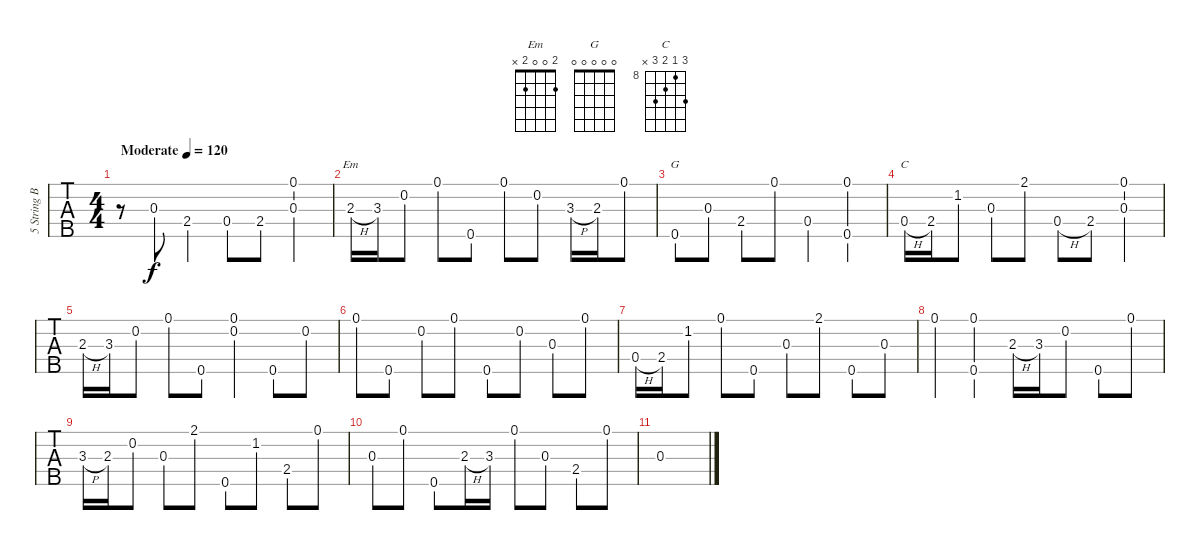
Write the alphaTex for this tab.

\track ("5 String Banjo" "5 String B") {instrument banjo}
\staff {tabs}
\tuning (D4 B3 G3 D3 G4) {hide}
\displaytranspose 12
\chord ("Em" 2 0 0 2 x)
\chord ("G" 0 0 0 0 0)
\chord ("C" 10 8 9 10 x) {firstfret 8}
\ts (4 4)
\tempo (120 "Moderate")
\clef g2
\ks c
r.8{dy f instrument banjo} 0.3.8 2.4.4 0.4.8 2.4.8 (0.1 0.3).4 |
2.3{h}.16{ch "Em"} 3.3.16 0.2.8 0.1.8 0.5.8 0.1.8 0.2.8 3.3{h}.16 2.3.16 0.1.8 |
0.5.8{ch "G"} 0.3.8 2.4.8 0.1.8 0.4.4 (0.1 0.5).4 |
0.4{h}.16{ch "C"} 2.4.16 1.2.8 0.3.8 2.1.8 0.4{h}.8 2.4.8 (0.1 0.3).4 |
2.3{h}.16 3.3.16 0.2.8 0.1.8 0.5.8 (0.1 0.2).4 0.5.8 0.2.8 |
0.1.8 0.5.8 0.2.8 0.1.8 0.5.8 0.2.8 0.3.8 0.1.8 |
0.4{h}.16 2.4.16 1.2.8 0.1.8 0.5.8 0.3.8 2.1.8 0.5.8 0.3.8 |
0.1.4 (0.1 0.5).4 2.3{h}.16 3.3.16 0.2.8 0.5.8 0.1.8 |
3.3{h}.16 2.3.16 0.2.8 0.3.8 2.1.8 0.5.8 1.2.8 2.4.8 0.1.8 |
0.3.8 0.1.8 0.5.8 2.3{h}.16 3.3.16 0.1.8 0.3.8 2.4.8 0.1.8 |
0.3.1
